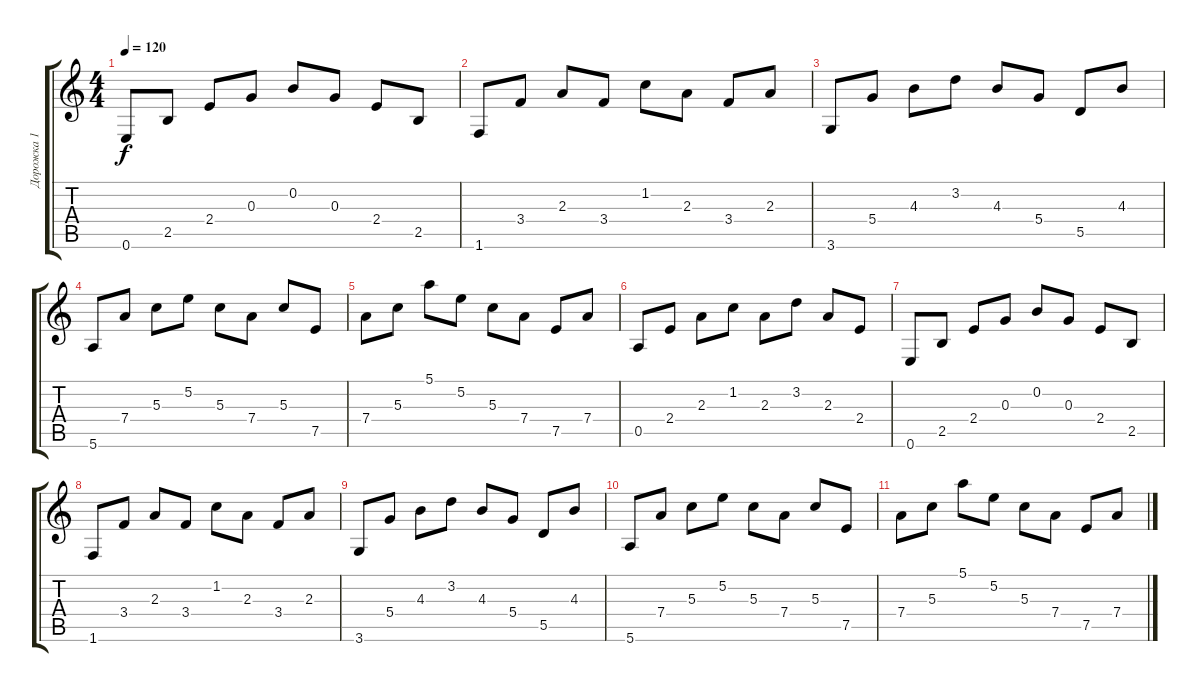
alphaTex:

\track ("Дорожка 1" "Дорожка 1") {instrument acousticguitarsteel}
\staff {score tabs}
\tuning (E4 B3 G3 D3 A2 E2) {hide}
\ts (4 4)
\tempo 120
\clef g2
\ks c
0.6.8{dy f} 2.5.8 2.4.8 0.3.8 0.2.8 0.3.8 2.4.8 2.5.8 |
1.6.8 3.4.8 2.3.8 3.4.8 1.2.8 2.3.8 3.4.8 2.3.8 |
3.6.8 5.4.8 4.3.8 3.2.8 4.3.8 5.4.8 5.5.8 4.3.8 |
5.6.8 7.4.8 5.3.8 5.2.8 5.3.8 7.4.8 5.3.8 7.5.8 |
7.4.8 5.3.8 5.1.8 5.2.8 5.3.8 7.4.8 7.5.8 7.4.8 |
0.5.8 2.4.8 2.3.8 1.2.8 2.3.8 3.2.8 2.3.8 2.4.8 |
0.6.8 2.5.8 2.4.8 0.3.8 0.2.8 0.3.8 2.4.8 2.5.8 |
1.6.8 3.4.8 2.3.8 3.4.8 1.2.8 2.3.8 3.4.8 2.3.8 |
3.6.8 5.4.8 4.3.8 3.2.8 4.3.8 5.4.8 5.5.8 4.3.8 |
5.6.8 7.4.8 5.3.8 5.2.8 5.3.8 7.4.8 5.3.8 7.5.8 |
7.4.8 5.3.8 5.1.8 5.2.8 5.3.8 7.4.8 7.5.8 7.4.8
